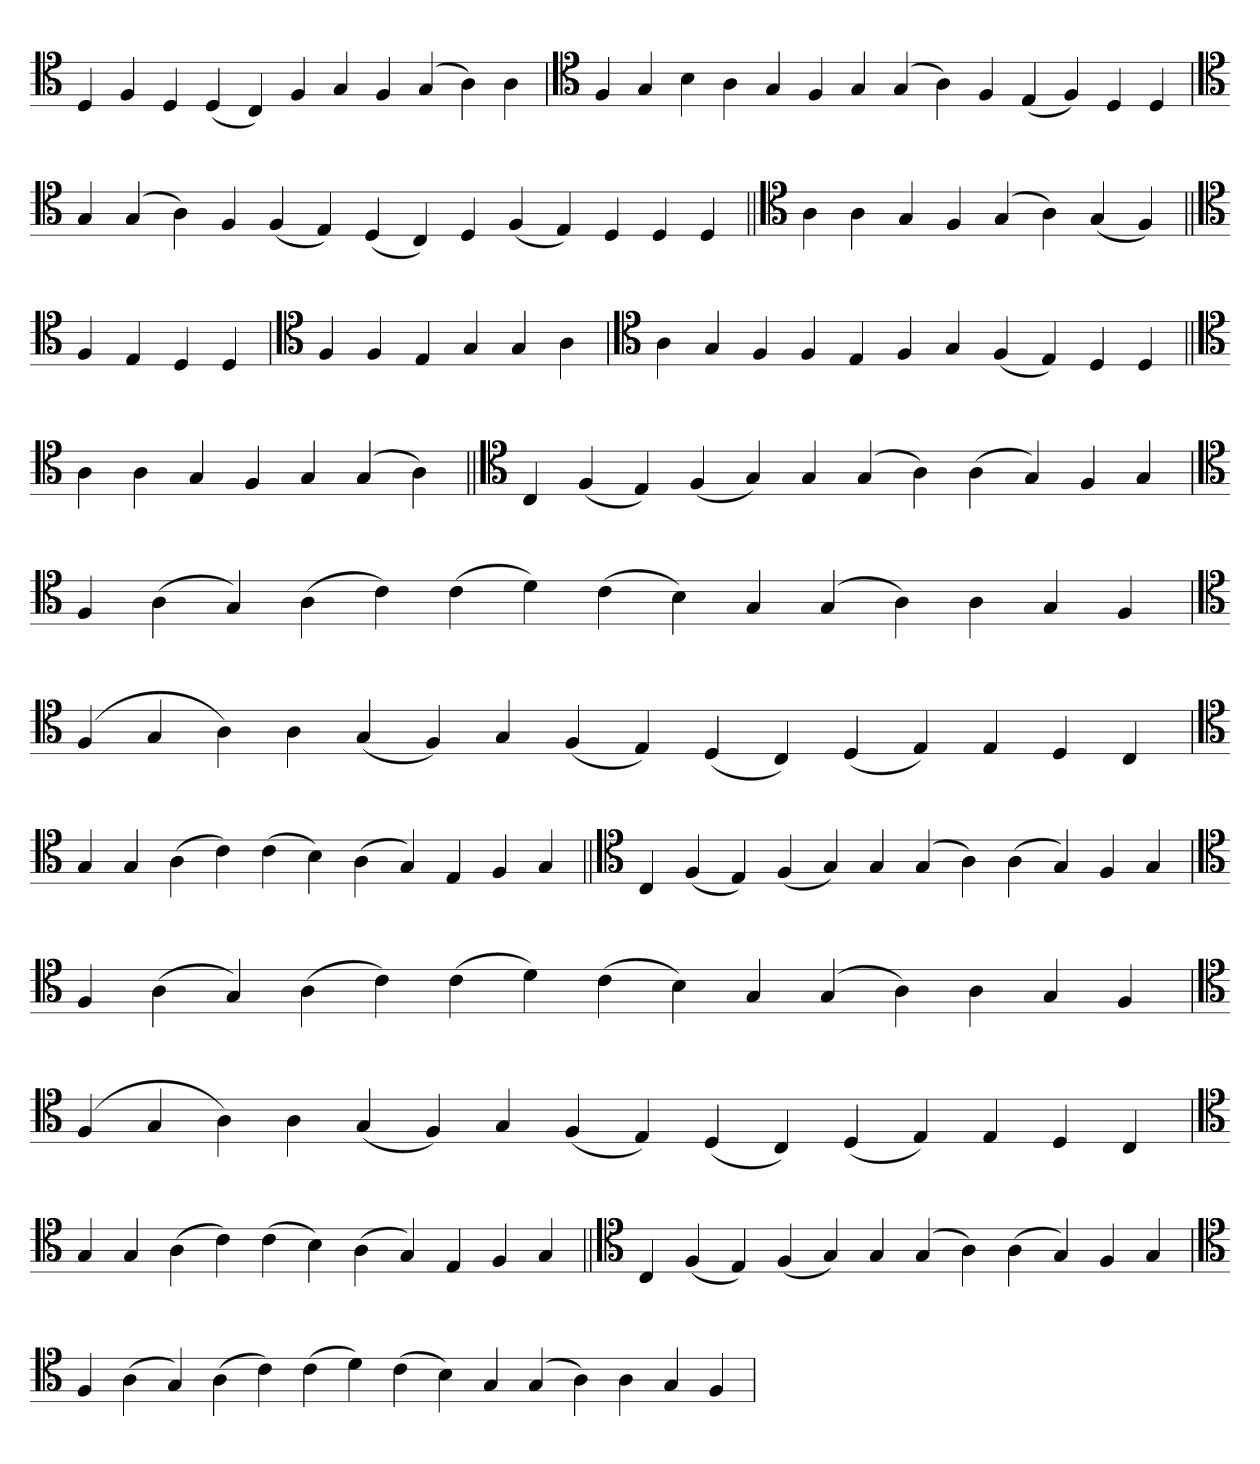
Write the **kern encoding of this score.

**kern
*part1
*staff1
*clefC4
=
4D
4F
4D
(4D
4C)
4F
4G
4F
(4G
4A)
4A
=`
*clefC4
4F
4G
4B
4A
4G
4F
4G
(4G
4A)
4F
(4E
4F)
4D
4D
='
*clefC4
4G
(4G
4A)
4F
(4F
4E)
(4D
4C)
4D
(4F
4E)
4D
4D
4D
=||
*clefC4
4A
4A
4G
4F
(4G
4A)
(4G
4F)
=||
*clefC4
4F
4E
4D
4D
=`
*clefC4
4F
4F
4E
4G
4G
4A
='
*clefC4
4A
4G
4F
4F
4E
4F
4G
(4F
4E)
4D
4D
=||
*clefC4
4A
4A
4G
4F
4G
(4G
4A)
=||
*clefC4
4C
(4F
4E)
(4F
4G)
4G
(4G
4A)
(4A
4G)
4F
4G
='
*clefC4
4F
(4A
4G)
(4A
4c)
(4c
4d)
(4c
4B)
4G
(4G
4A)
4A
4G
4F
=
*clefC4
(4F
4G
4A)
4A
(4G
4F)
4G
(4F
4E)
(4D
4C)
(4D
4E)
4E
4D
4C
='
*clefC4
4G
4G
(4A
4c)
(4c
4B)
(4A
4G)
4E
4F
4G
=||
*clefC4
4C
(4F
4E)
(4F
4G)
4G
(4G
4A)
(4A
4G)
4F
4G
='
*clefC4
4F
(4A
4G)
(4A
4c)
(4c
4d)
(4c
4B)
4G
(4G
4A)
4A
4G
4F
=
*clefC4
(4F
4G
4A)
4A
(4G
4F)
4G
(4F
4E)
(4D
4C)
(4D
4E)
4E
4D
4C
='
*clefC4
4G
4G
(4A
4c)
(4c
4B)
(4A
4G)
4E
4F
4G
=||
*clefC4
4C
(4F
4E)
(4F
4G)
4G
(4G
4A)
(4A
4G)
4F
4G
='
*clefC4
4F
(4A
4G)
(4A
4c)
(4c
4d)
(4c
4B)
4G
(4G
4A)
4A
4G
4F
=
*-
